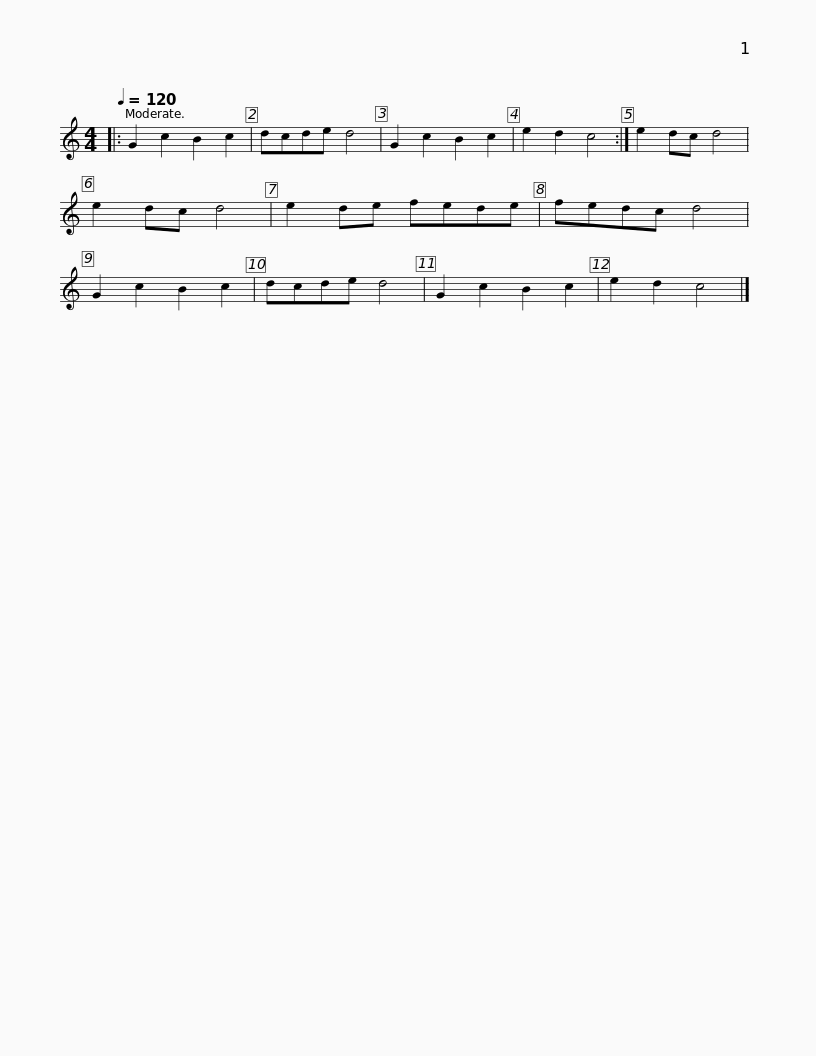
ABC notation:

X:1
L:1/8
Q:1/4=120
M:4/4
I:linebreak $
K:C
V:1 treble
V:1
|: G2 c2 B2 c2 | dcde d4 | G2 c2 B2 c2 | e2 d2 c4 :| e2 dc d4 | %5
 e2 dc d4 | e2 de fede | fedc d4 | G2 c2 B2 c2 |$ dcde d4 | %10
 G2 c2 B2 c2 | e2 d2 c4 |] %12
